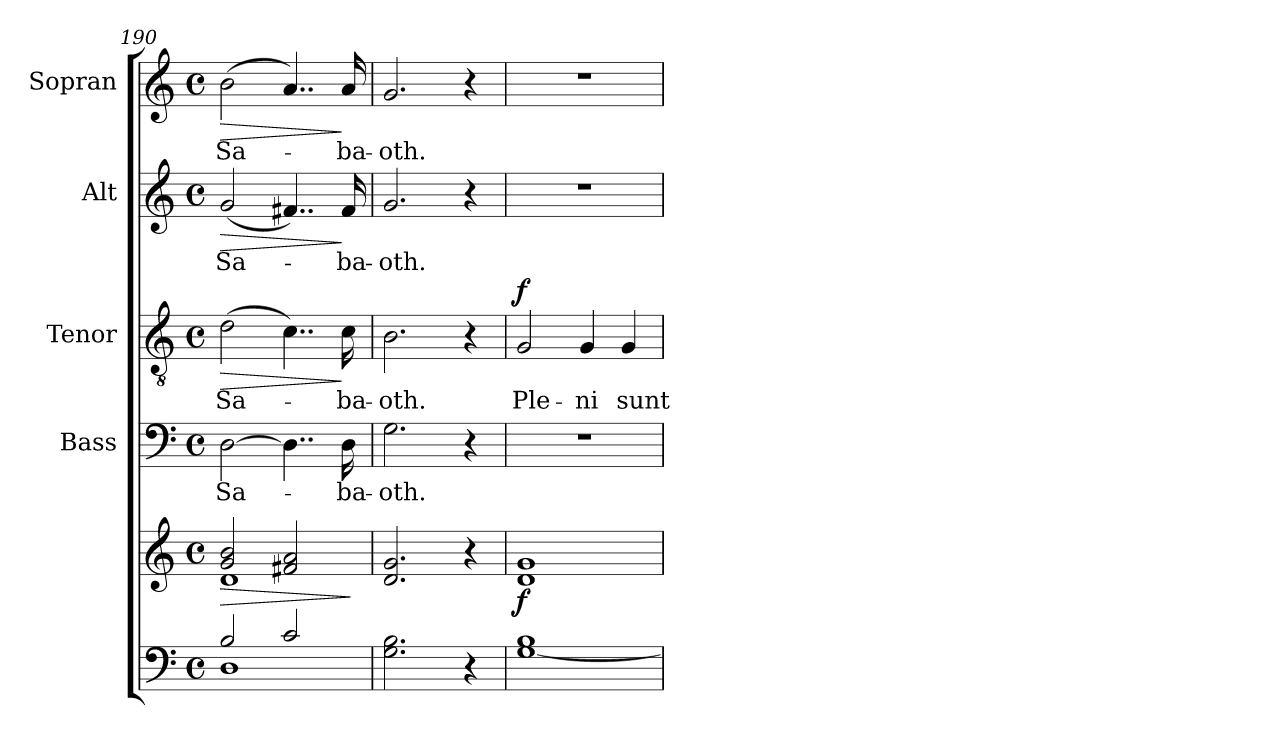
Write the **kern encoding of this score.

**kern	**kern	**dynam	**kern	**text	**kern	**text	**dynam	**kern	**text	**dynam	**kern	**text	**dynam
*part5	*part5	*part5	*part4	*part4	*part3	*part3	*part3	*part2	*part2	*part2	*part1	*part1	*part1
*staff6	*staff5	*staff5/6	*staff4	*staff4	*staff3	*staff3	*staff3	*staff2	*staff2	*staff2	*staff1	*staff1	*staff1
*	*	*	*I"Bass	*	*I"Tenor	*	*	*I"Alt	*	*	*I"Sopran	*	*
*	*	*	*I'B.	*	*I'T.	*	*	*I'A.	*	*	*I'S.	*	*
*clefF4	*clefG2	*	*clefF4	*	*clefGv2	*	*	*clefG2	*	*	*clefG2	*	*
*k[]	*k[]	*	*k[]	*	*k[]	*	*	*k[]	*	*	*k[]	*	*
*C:	*C:	*	*C:	*	*C:	*	*	*C:	*	*	*C:	*	*
*M4/4	*M4/4	*	*M4/4	*	*M4/4	*	*	*M4/4	*	*	*M4/4	*	*
*met(c)	*met(c)	*	*met(c)	*	*met(c)	*	*	*met(c)	*	*	*met(c)	*	*
=190	=190	=190	=190	=190	=190	=190	=190	=190	=190	=190	=190	=190	=190
*^	*	*	*	*	*	*	*	*	*	*	*	*	*
!	!	!	!LO:HP:b	!	!LO:LY:b	!	!LO:LY:b	!LO:HP:b	!	!LO:LY:b	!LO:HP:b	!	!LO:LY:b	!LO:HP:b
*	*	*^	*	*	*	*	*	*	*	*	*	*	*	*
2B/	1D	2g/ 2b/	1d	>	[2D\	Sa-	(>2d\	Sa-	>	(<2g/	Sa-	>	(>2b\	Sa-	>
2c/	.	2f#X/ 2a/	.	.	4..D\]	.	4..c\)	.	.	4..f#X/)	.	.	4..a/)	.	.
!	!	!	!	!	!	!LO:LY:b	!	!LO:LY:b	!	!	!LO:LY:b	!	!	!LO:LY:b	!
.	.	.	.	.	16D\	-ba-	16c\	-ba-	]	16f#/	-ba-	]	16a/	-ba-	]
*v	*v	*	*	*	*	*	*	*	*	*	*	*	*	*	*
*	*v	*v	*	*	*	*	*	*	*	*	*	*	*	*
.	.	]	.	.	.	.	.	.	.	.	.	.	.
!!LO:PB:g=z
=191	=191	=191	=191	=191	=191	=191	=191	=191	=191	=191	=191	=191	=191
!	!	!	!	!LO:LY:b	!	!LO:LY:b	!	!	!LO:LY:b	!	!	!LO:LY:b	!
2.G\ 2.B\	2.d/ 2.g/	.	2.G\	-oth.	2.B\	-oth.	.	2.g/	-oth.	.	2.g/	-oth.	.
4r	4r	.	4r	.	4r	.	.	4r	.	.	4r	.	.
=192	=192	=192	=192	=192	=192	=192	=192	=192	=192	=192	=192	=192	=192
!	!	!LO:DY:b	!	!	!	!LO:LY:b	!LO:DY:a	!	!	!	!	!	!
[1G 1B	1d 1g	f	1r	.	2G/	Ple-	f	1r	.	.	1r	.	.
!	!	!	!	!	!	!LO:LY:b	!	!	!	!	!	!	!
.	.	.	.	.	4G/	-ni	.	.	.	.	.	.	.
!	!	!	!	!	!	!LO:LY:b	!	!	!	!	!	!	!
.	.	.	.	.	4G/	sunt	.	.	.	.	.	.	.
=	=	=	=	=	=	=	=	=	=	=	=	=	=
*-	*-	*-	*-	*-	*-	*-	*-	*-	*-	*-	*-	*-	*-
